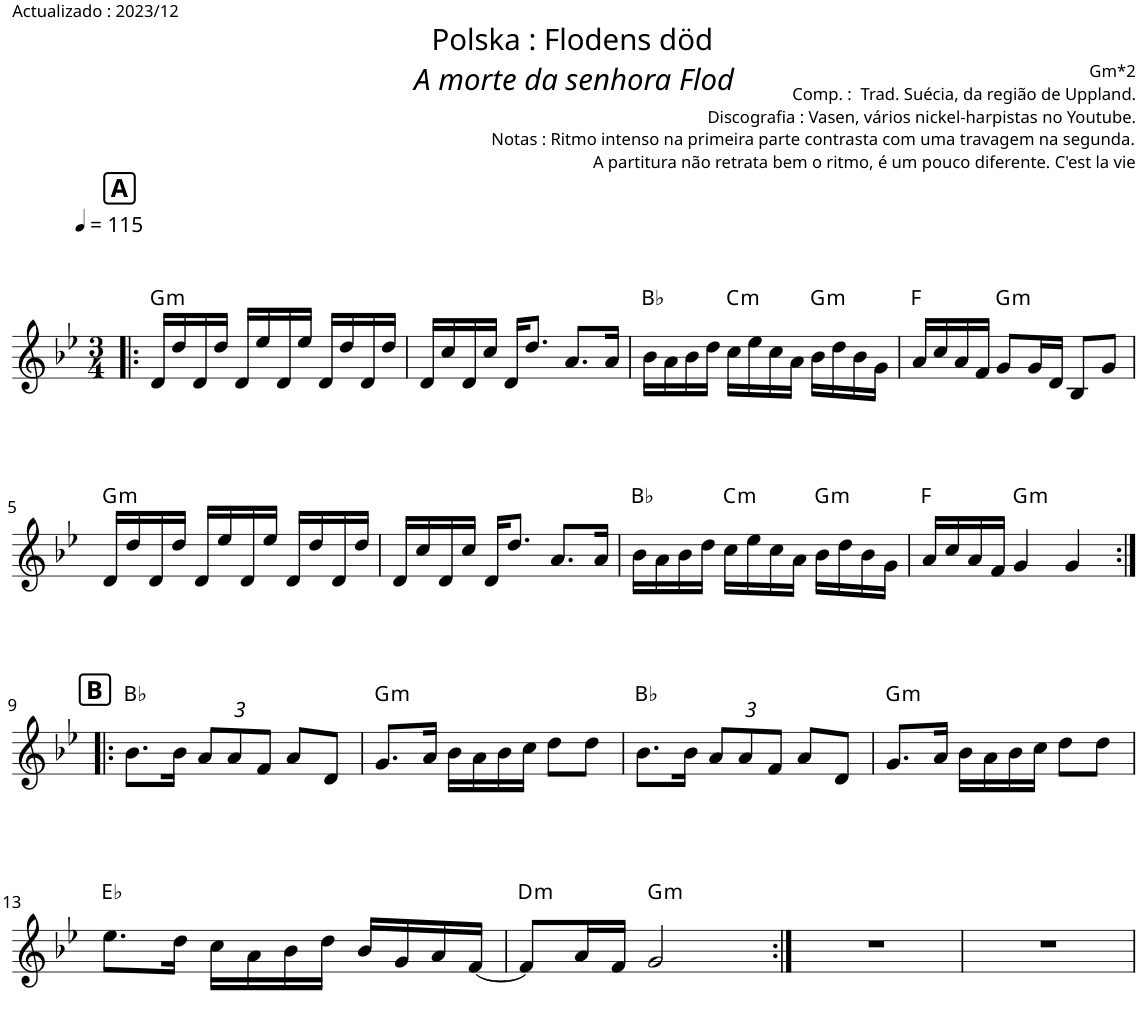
**kern	**harte
*part1	*part1
*staff1	*
*I"Piano	*
*I'Pno.	*
*clefG2	*
*k[b-e-]	*
*M3/4	*
*MM115	*
!!LO:REH:place=s1:a:B:cj:fs=12:t=A
=1!|:	=1!|:
!	!LO:H:kt=m
16d/LL	G:min
16dd/	.
16d/	.
16dd/JJ	.
16d/LL	.
16ee-/	.
16d/	.
16ee-/JJ	.
16d/LL	.
16dd/	.
16d/	.
16dd/JJ	.
=2	=2
16d/LL	.
16cc/	.
16d/	.
16cc/JJ	.
16d/KL	.
8.dd/J	.
8.a/L	.
16a/Jk	.
=3	=3
16b-\LL	Bb:maj
16a\	.
16b-\	.
16dd\JJ	.
!	!LO:H:kt=m
16cc\LL	C:min
16ee-\	.
16cc\	.
16a\JJ	.
!	!LO:H:kt=m
16b-\LL	G:min
16dd\	.
16b-\	.
16g\JJ	.
=4	=4
16a/LL	F:maj
16cc/	.
16a/	.
16f/JJ	.
!	!LO:H:kt=m
8g/L	G:min
16g/L	.
16d/JJ	.
8B-/L	.
8g/J	.
!!LO:LB:g=z
=5	=5
!	!LO:H:kt=m
16d/LL	G:min
16dd/	.
16d/	.
16dd/JJ	.
16d/LL	.
16ee-/	.
16d/	.
16ee-/JJ	.
16d/LL	.
16dd/	.
16d/	.
16dd/JJ	.
=6	=6
16d/LL	.
16cc/	.
16d/	.
16cc/JJ	.
16d/KL	.
8.dd/J	.
8.a/L	.
16a/Jk	.
=7	=7
16b-\LL	Bb:maj
16a\	.
16b-\	.
16dd\JJ	.
!	!LO:H:kt=m
16cc\LL	C:min
16ee-\	.
16cc\	.
16a\JJ	.
!	!LO:H:kt=m
16b-\LL	G:min
16dd\	.
16b-\	.
16g\JJ	.
=8	=8
16a/LL	F:maj
16cc/	.
16a/	.
16f/JJ	.
!	!LO:H:kt=m
4g/	G:min
4g/	.
!!LO:LB:g=z
!!LO:REH:place=s1:a:B:cj:fs=12:t=B
=9:|!|:	=9:|!|:
8.b-\L	Bb:maj
16b-\Jk	.
*Xbrackettup	*
12a/L	.
12a/	.
12f/J	.
8a/L	.
8d/J	.
=10	=10
!	!LO:H:kt=m
8.g/L	G:min
16a/Jk	.
16b-\LL	.
16a\	.
16b-\	.
16cc\JJ	.
8dd\L	.
8dd\J	.
=11	=11
8.b-\L	Bb:maj
16b-\Jk	.
12a/L	.
12a/	.
12f/J	.
8a/L	.
8d/J	.
=12	=12
!	!LO:H:kt=m
8.g/L	G:min
16a/Jk	.
16b-\LL	.
16a\	.
16b-\	.
16cc\JJ	.
8dd\L	.
8dd\J	.
!!LO:LB:g=z
=13	=13
8.ee-\L	Eb:maj
16dd\Jk	.
16cc\LL	.
16a\	.
16b-\	.
16dd\JJ	.
16b-/LL	.
16g/	.
16a/	.
[16f/JJ	.
=14	=14
!	!LO:H:kt=m
8f/L]	D:min
16a/L	.
16f/JJ	.
!	!LO:H:kt=m
2g/	G:min
=15:|!	=15:|!
2.r	.
=16	=16
2.r	.
=	=
*-	*-
